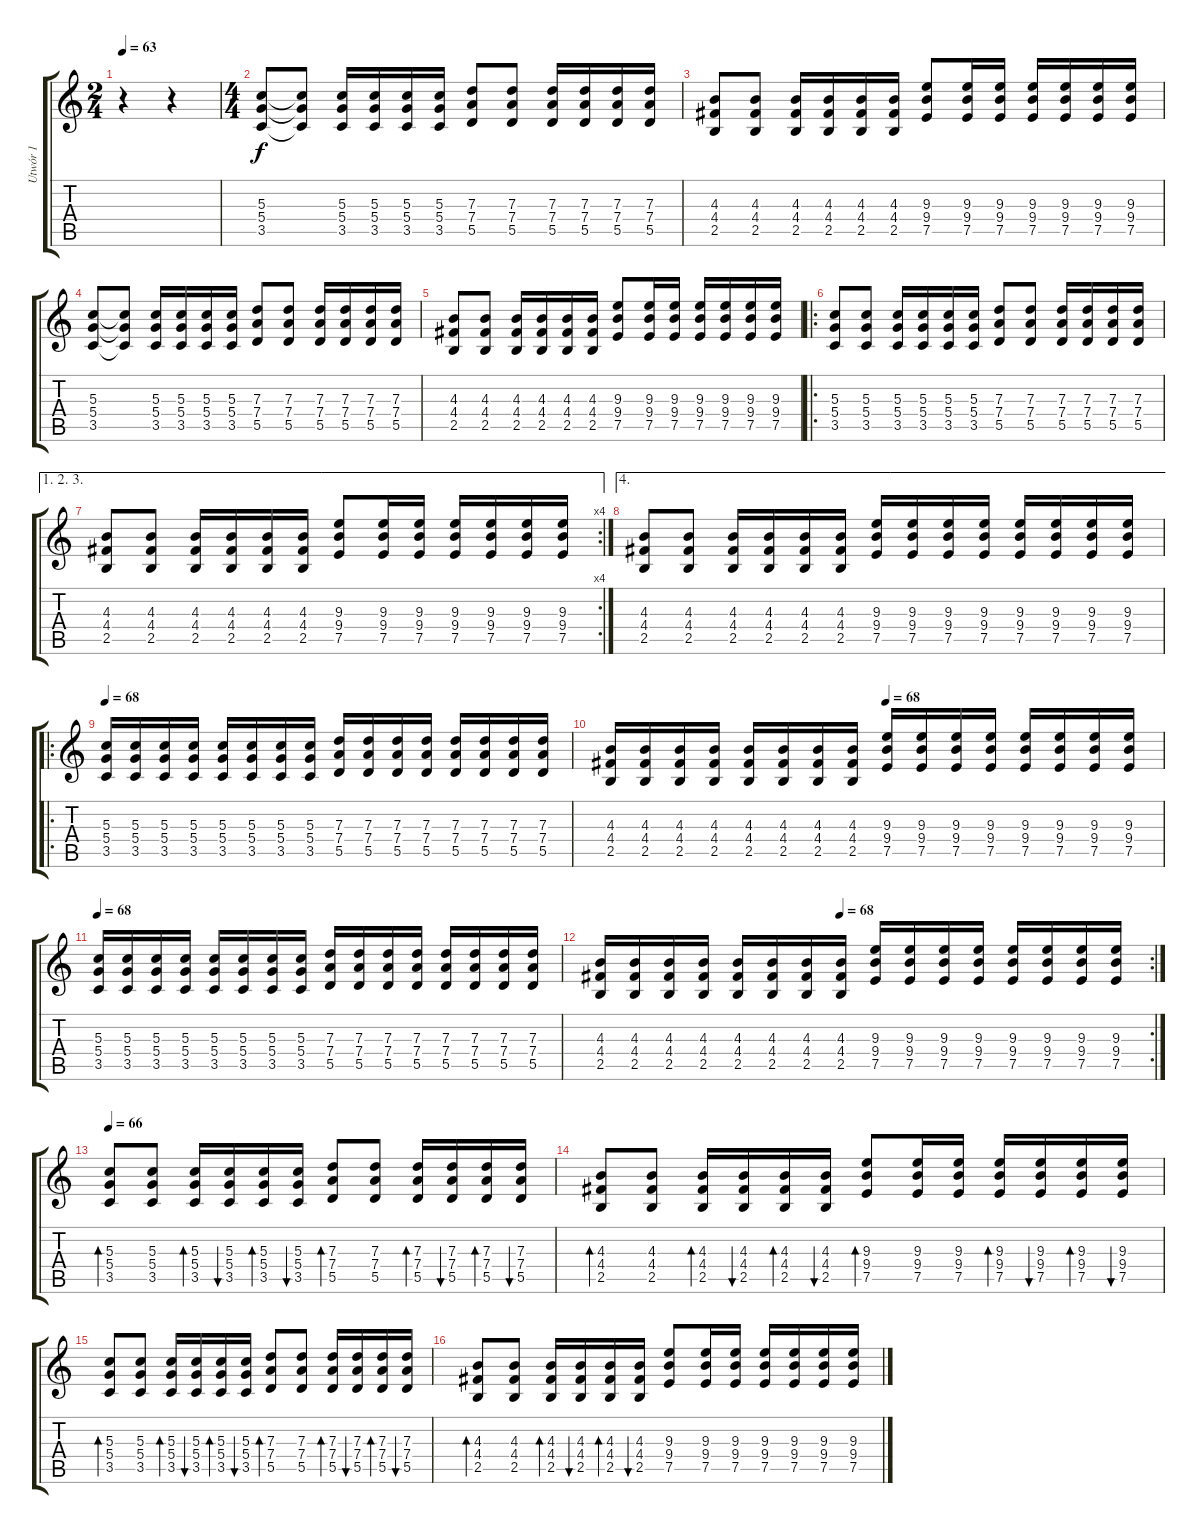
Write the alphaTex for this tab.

\track ("Utwór 1" "Utwór 1") {instrument distortionguitar}
\staff {score tabs}
\tuning (E4 B3 G3 D3 A2 E2) {hide}
\ts (2 4)
\tempo 63
\clef g2
\ks c
r.4{dy f instrument distortionguitar} r.4 |
\ts (4 4)
(5.3 5.4 3.5).8{instrument electricguitarclean} (5.3{t} 5.4{t} 3.5{t}).8 (5.3 5.4 3.5).16 (5.3 5.4 3.5).16 (5.3 5.4 3.5).16 (5.3 5.4 3.5).16 (7.3 7.4 5.5).8 (7.3 7.4 5.5).8 (7.3 7.4 5.5).16 (7.3 7.4 5.5).16 (7.3 7.4 5.5).16 (7.3 7.4 5.5).16 |
(4.3 4.4 2.5).8{instrument electricguitarclean} (4.3 4.4 2.5).8 (4.3 4.4 2.5).16 (4.3 4.4 2.5).16 (4.3 4.4 2.5).16 (4.3 4.4 2.5).16 (9.3 9.4 7.5).8 (9.3 9.4 7.5).16 (9.3 9.4 7.5).16 (9.3 9.4 7.5).16 (9.3 9.4 7.5).16 (9.3 9.4 7.5).16 (9.3 9.4 7.5).16 |
(5.3 5.4 3.5).8{instrument electricguitarclean} (5.3{t} 5.4{t} 3.5{t}).8 (5.3 5.4 3.5).16 (5.3 5.4 3.5).16 (5.3 5.4 3.5).16 (5.3 5.4 3.5).16 (7.3 7.4 5.5).8 (7.3 7.4 5.5).8 (7.3 7.4 5.5).16 (7.3 7.4 5.5).16 (7.3 7.4 5.5).16 (7.3 7.4 5.5).16 |
(4.3 4.4 2.5).8{instrument electricguitarclean} (4.3 4.4 2.5).8 (4.3 4.4 2.5).16 (4.3 4.4 2.5).16 (4.3 4.4 2.5).16 (4.3 4.4 2.5).16 (9.3 9.4 7.5).8 (9.3 9.4 7.5).16 (9.3 9.4 7.5).16 (9.3 9.4 7.5).16 (9.3 9.4 7.5).16 (9.3 9.4 7.5).16 (9.3 9.4 7.5).16 |
\ro
(5.3 5.4 3.5).8{instrument electricguitarclean} (5.3 5.4 3.5).8 (5.3 5.4 3.5).16 (5.3 5.4 3.5).16 (5.3 5.4 3.5).16 (5.3 5.4 3.5).16 (7.3 7.4 5.5).8 (7.3 7.4 5.5).8 (7.3 7.4 5.5).16 (7.3 7.4 5.5).16 (7.3 7.4 5.5).16 (7.3 7.4 5.5).16 |
\ae (1 2 3)
\rc 4
(4.3 4.4 2.5).8{instrument electricguitarclean} (4.3 4.4 2.5).8 (4.3 4.4 2.5).16 (4.3 4.4 2.5).16 (4.3 4.4 2.5).16 (4.3 4.4 2.5).16 (9.3 9.4 7.5).8 (9.3 9.4 7.5).16 (9.3 9.4 7.5).16 (9.3 9.4 7.5).16 (9.3 9.4 7.5).16 (9.3 9.4 7.5).16 (9.3 9.4 7.5).16 |
\ae 4
(4.3 4.4 2.5).8 (4.3 4.4 2.5).8 (4.3 4.4 2.5).16 (4.3 4.4 2.5).16 (4.3 4.4 2.5).16{instrument distortionguitar} (4.3 4.4 2.5).16 (9.3 9.4 7.5).16 (9.3 9.4 7.5).16 (9.3 9.4 7.5).16 (9.3 9.4 7.5).16 (9.3 9.4 7.5).16 (9.3 9.4 7.5).16 (9.3 9.4 7.5).16 (9.3 9.4 7.5).16 |
\ro
\tempo 68
(5.3 5.4 3.5).16{instrument distortionguitar} (5.3 5.4 3.5).16 (5.3 5.4 3.5).16 (5.3 5.4 3.5).16 (5.3 5.4 3.5).16 (5.3 5.4 3.5).16 (5.3 5.4 3.5).16 (5.3 5.4 3.5).16 (7.3 7.4 5.5).16 (7.3 7.4 5.5).16 (7.3 7.4 5.5).16 (7.3 7.4 5.5).16 (7.3 7.4 5.5).16 (7.3 7.4 5.5).16 (7.3 7.4 5.5).16 (7.3 7.4 5.5).16 |
\tempo (68 0.5)
(4.3 4.4 2.5).16 (4.3 4.4 2.5).16 (4.3 4.4 2.5).16 (4.3 4.4 2.5).16 (4.3 4.4 2.5).16 (4.3 4.4 2.5).16 (4.3 4.4 2.5).16 (4.3 4.4 2.5).16 (9.3 9.4 7.5).16 (9.3 9.4 7.5).16 (9.3 9.4 7.5).16 (9.3 9.4 7.5).16 (9.3 9.4 7.5).16 (9.3 9.4 7.5).16 (9.3 9.4 7.5).16 (9.3 9.4 7.5).16 |
\tempo 68
(5.3 5.4 3.5).16 (5.3 5.4 3.5).16 (5.3 5.4 3.5).16 (5.3 5.4 3.5).16 (5.3 5.4 3.5).16 (5.3 5.4 3.5).16 (5.3 5.4 3.5).16 (5.3 5.4 3.5).16 (7.3 7.4 5.5).16 (7.3 7.4 5.5).16 (7.3 7.4 5.5).16 (7.3 7.4 5.5).16 (7.3 7.4 5.5).16 (7.3 7.4 5.5).16 (7.3 7.4 5.5).16 (7.3 7.4 5.5).16 |
\rc 2
\tempo (68 0.4375)
(4.3 4.4 2.5).16 (4.3 4.4 2.5).16 (4.3 4.4 2.5).16 (4.3 4.4 2.5).16 (4.3 4.4 2.5).16 (4.3 4.4 2.5).16 (4.3 4.4 2.5).16 (4.3 4.4 2.5).16 (9.3 9.4 7.5).16 (9.3 9.4 7.5).16 (9.3 9.4 7.5).16 (9.3 9.4 7.5).16 (9.3 9.4 7.5).16 (9.3 9.4 7.5).16 (9.3 9.4 7.5).16 (9.3 9.4 7.5).16 |
\tempo 66
(5.3 5.4 3.5).8{bd 60 instrument electricguitarclean} (5.3 5.4 3.5).8 (5.3 5.4 3.5).16{bd 60} (5.3 5.4 3.5).16{bu 60} (5.3 5.4 3.5).16{bd 60} (5.3 5.4 3.5).16{bu 60} (7.3 7.4 5.5).8{bd 60} (7.3 7.4 5.5).8 (7.3 7.4 5.5).16{bd 60} (7.3 7.4 5.5).16{bu 60} (7.3 7.4 5.5).16{bd 60} (7.3 7.4 5.5).16{bu 60} |
(4.3 4.4 2.5).8{bd 60 instrument electricguitarclean} (4.3 4.4 2.5).8 (4.3 4.4 2.5).16{bd 60} (4.3 4.4 2.5).16{bu 60} (4.3 4.4 2.5).16{bd 60} (4.3 4.4 2.5).16{bu 60} (9.3 9.4 7.5).8{bd 60} (9.3 9.4 7.5).16 (9.3 9.4 7.5).16 (9.3 9.4 7.5).16{bd 60} (9.3 9.4 7.5).16{bu 60} (9.3 9.4 7.5).16{bd 60} (9.3 9.4 7.5).16{bu 60} |
(5.3 5.4 3.5).8{bd 60 instrument electricguitarclean} (5.3 5.4 3.5).8 (5.3 5.4 3.5).16{bd 60} (5.3 5.4 3.5).16{bu 60} (5.3 5.4 3.5).16{bd 60} (5.3 5.4 3.5).16{bu 60} (7.3 7.4 5.5).8{bd 60} (7.3 7.4 5.5).8 (7.3 7.4 5.5).16{bd 60} (7.3 7.4 5.5).16{bu 60} (7.3 7.4 5.5).16{bd 60} (7.3 7.4 5.5).16{bu 60} |
(4.3 4.4 2.5).8{bd 60 instrument electricguitarclean} (4.3 4.4 2.5).8 (4.3 4.4 2.5).16{bd 60} (4.3 4.4 2.5).16{bu 60} (4.3 4.4 2.5).16{bd 60} (4.3 4.4 2.5).16{bu 60} (9.3 9.4 7.5).8{instrument distortionguitar} (9.3 9.4 7.5).16 (9.3 9.4 7.5).16 (9.3 9.4 7.5).16 (9.3 9.4 7.5).16 (9.3 9.4 7.5).16 (9.3 9.4 7.5).16
